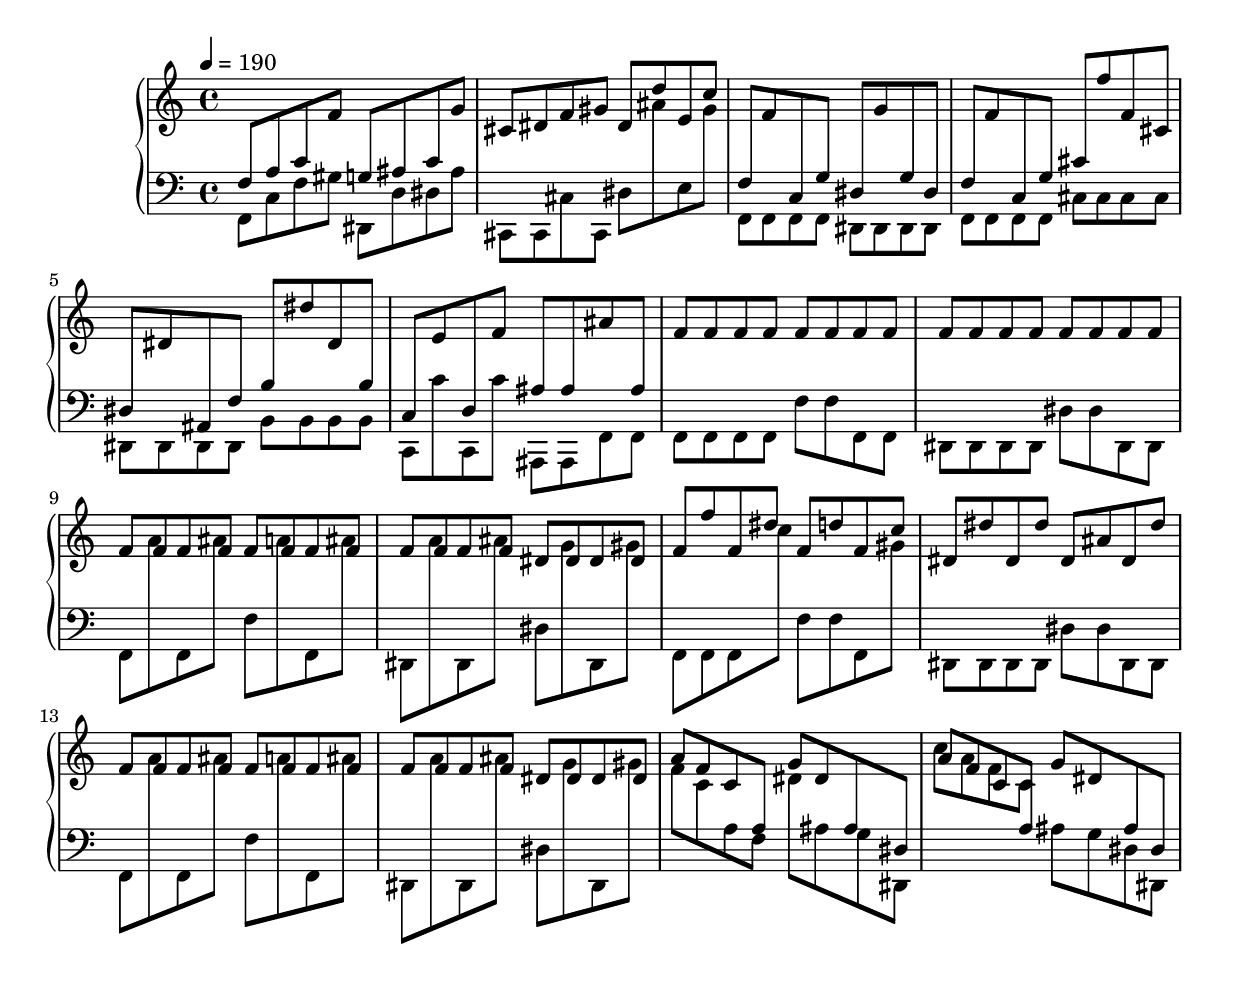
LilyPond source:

\version "2.16.0"

\header { 
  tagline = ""  % removed 
}

\language english

\score
{
	\new PianoStaff
	<<
		\new Staff = "up"
		{
			<<
				\new Voice = "voice1"
				{
					\voiceOne
					\key c \major
					\tempo 4 = 190
					\set midiInstrument = #"acoustic guitar (steel)"
					\autochange
					{
						f8 a c' f' g as c' g' cs' ds' f' gs' ds' d'' e' c'' f f' c g ds g' g ds f f' c g cs' f'' f' cs' ds ds' as, f b ds'' ds' b c e' d f' as as as' as f' f' f' f' f' f' f' f' f' f' f' f' f' f' f' f' f' f' f' f' f' f' f' f' f' f' f' f' ds' ds' ds' ds' f' f'' f' ds'' f' d'' f' c'' ds' ds'' ds' ds'' ds' as' ds' ds'' f' f' f' f' f' f' f' f' f' f' f' f' ds' ds' ds' ds' a' f' c' a g' ds' as ds a' f' c' a g' ds' as ds 
					}
				}

				\new Voice = "voice2"
				{
					\voiceTwo
					\key c \major
					\set midiInstrument = #"electric guitar (jazz)"
					\autochange
					{

						f,8 c f gs ds, d ds as cs, cs, cs cs, ds as' e gs' f, f, f, f, ds, ds, ds, ds, f, f, f, f, cs cs cs cs ds, ds, ds, ds, b, b, b, b, c, c' c, c' as,, as,, f, f, f, f, f, f, f f f, f, ds, ds, ds, ds, ds ds ds, ds, f, a' f, as' f a' f, as' ds, a' ds, as' ds g' ds, gs' f, f, f, c'' f f f, gs' ds, ds, ds, ds, ds ds ds, ds, f, a' f, as' f a' f, as' ds, a' ds, as' ds g' ds, gs' f' c' a f ds' as g ds, c'' a' f' c' as g ds ds, 
					}
				}
			>>
		}

		\new Staff = "down"
		{
			\clef bass
			\key c \major
		}
	>>

	\layout { }
	\midi
	{
		\context
		{
			\Staff
			\remove "Staff_performer"
		}
		\context
		{
			\Voice
			\consists "Staff_performer"
		}
	}
}
